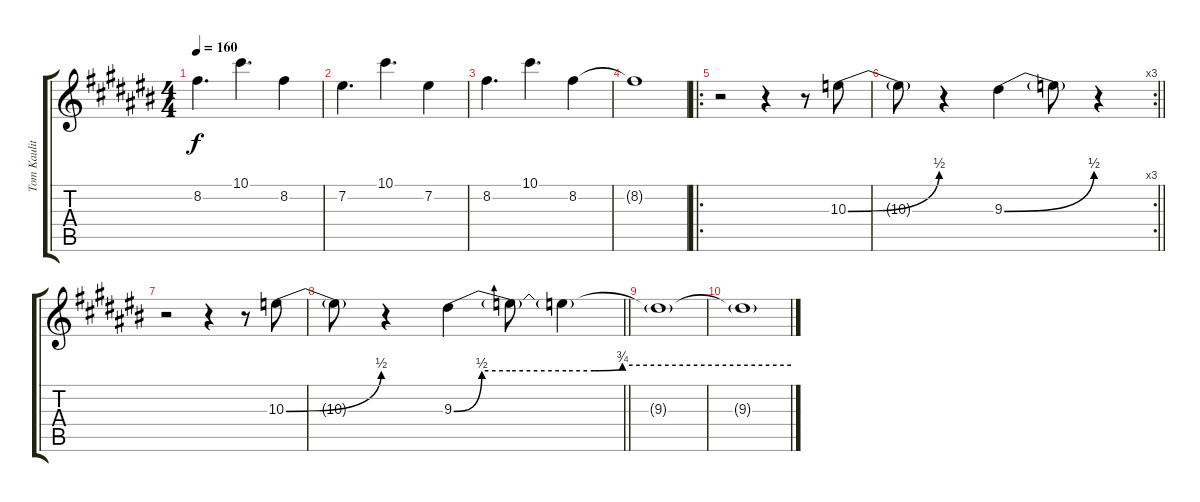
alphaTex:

\track ("Tom Kaulitz (Lead)" "Tom Kaulit") {instrument distortionguitar}
\staff {score tabs}
\tuning (Eb4 Bb3 Gb3 Db3 Ab2 Eb2) {hide}
\ts (4 4)
\tempo 160
\clef g2
\ks c#
8.2.4{d dy f} 10.1.4{d} 8.2.4 |
7.2.4{d} 10.1.4{d} 7.2.4 |
8.2.4{d} 10.1.4{d} 8.2.4 |
8.2{t}.1 |
\ro
r.2 r.4 r.8 10.3{be (bend 0 0 60 2)}.8 |
\rc 3
\barLineRight lightlight
10.3{t}.8 r.4 9.3{be (bend 0 0 60 2)}.4 9.3{t}.8 r.4 |
r.2 r.4 r.8 10.3{be (bend 0 0 60 2)}.8 |
\barLineRight lightlight
10.3{t}.8 r.4 9.3{be (custom 0 0 5 2 10 2 20 2 25 2 30 3 60 3)}.4 9.3{t}.8 9.3{t}.4 |
9.3{t}.1 |
9.3{t}.1
